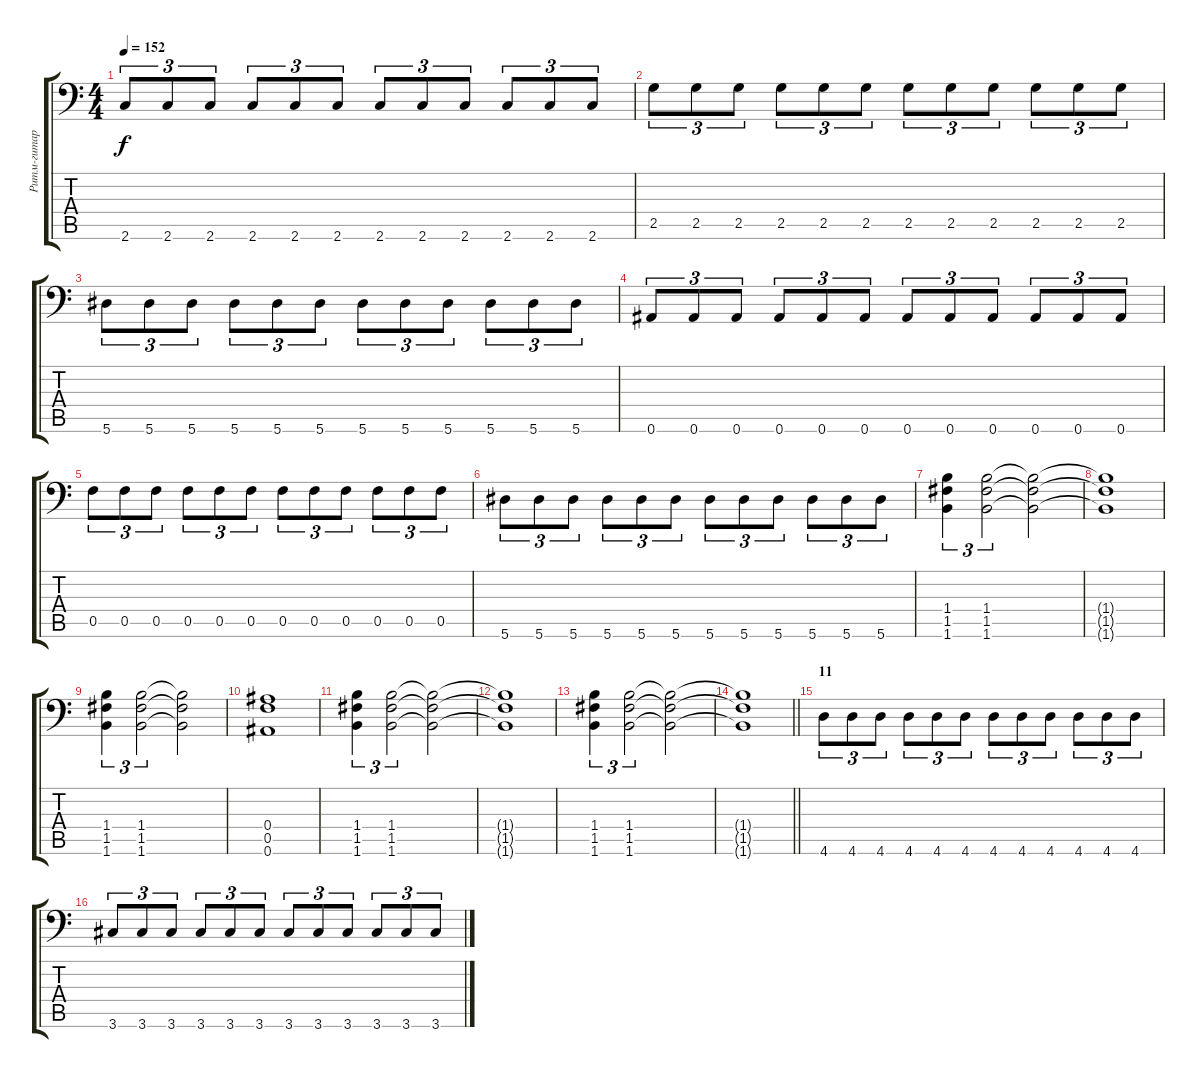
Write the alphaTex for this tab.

\track ("Ритм-гитара" "Ритм-гитар") {instrument overdrivenguitar}
\staff {score tabs}
\tuning (C4 G3 Eb3 Bb2 F2 Bb1) {hide}
\ts (4 4)
\tempo 152
\clef f4
\ks c
2.6.8{tu (3 2) dy f} 2.6.8{tu (3 2)} 2.6.8{tu (3 2)} 2.6.8{tu (3 2)} 2.6.8{tu (3 2)} 2.6.8{tu (3 2)} 2.6.8{tu (3 2)} 2.6.8{tu (3 2)} 2.6.8{tu (3 2)} 2.6.8{tu (3 2)} 2.6.8{tu (3 2)} 2.6.8{tu (3 2)} |
2.5.8{tu (3 2)} 2.5.8{tu (3 2)} 2.5.8{tu (3 2)} 2.5.8{tu (3 2)} 2.5.8{tu (3 2)} 2.5.8{tu (3 2)} 2.5.8{tu (3 2)} 2.5.8{tu (3 2)} 2.5.8{tu (3 2)} 2.5.8{tu (3 2)} 2.5.8{tu (3 2)} 2.5.8{tu (3 2)} |
5.6.8{tu (3 2)} 5.6.8{tu (3 2)} 5.6.8{tu (3 2)} 5.6.8{tu (3 2)} 5.6.8{tu (3 2)} 5.6.8{tu (3 2)} 5.6.8{tu (3 2)} 5.6.8{tu (3 2)} 5.6.8{tu (3 2)} 5.6.8{tu (3 2)} 5.6.8{tu (3 2)} 5.6.8{tu (3 2)} |
0.6.8{tu (3 2)} 0.6.8{tu (3 2)} 0.6.8{tu (3 2)} 0.6.8{tu (3 2)} 0.6.8{tu (3 2)} 0.6.8{tu (3 2)} 0.6.8{tu (3 2)} 0.6.8{tu (3 2)} 0.6.8{tu (3 2)} 0.6.8{tu (3 2)} 0.6.8{tu (3 2)} 0.6.8{tu (3 2)} |
0.5.8{tu (3 2)} 0.5.8{tu (3 2)} 0.5.8{tu (3 2)} 0.5.8{tu (3 2)} 0.5.8{tu (3 2)} 0.5.8{tu (3 2)} 0.5.8{tu (3 2)} 0.5.8{tu (3 2)} 0.5.8{tu (3 2)} 0.5.8{tu (3 2)} 0.5.8{tu (3 2)} 0.5.8{tu (3 2)} |
5.6.8{tu (3 2)} 5.6.8{tu (3 2)} 5.6.8{tu (3 2)} 5.6.8{tu (3 2)} 5.6.8{tu (3 2)} 5.6.8{tu (3 2)} 5.6.8{tu (3 2)} 5.6.8{tu (3 2)} 5.6.8{tu (3 2)} 5.6.8{tu (3 2)} 5.6.8{tu (3 2)} 5.6.8{tu (3 2)} |
(1.4 1.5 1.6).4{tu (3 2)} (1.4 1.5 1.6).2{tu (3 2)} (1.4{t} 1.5{t} 1.6{t}).2 |
(1.4{t} 1.5{t} 1.6{t}).1 |
(1.4 1.5 1.6).4{tu (3 2)} (1.4 1.5 1.6).2{tu (3 2)} (1.4{t} 1.5{t} 1.6{t}).2 |
(0.4 0.5 0.6).1 |
(1.4 1.5 1.6).4{tu (3 2)} (1.4 1.5 1.6).2{tu (3 2)} (1.4{t} 1.5{t} 1.6{t}).2 |
(1.4{t} 1.5{t} 1.6{t}).1 |
(1.4 1.5 1.6).4{tu (3 2)} (1.4 1.5 1.6).2{tu (3 2)} (1.4{t} 1.5{t} 1.6{t}).2 |
\barLineRight lightlight
(1.4{t} 1.5{t} 1.6{t}).1 |
\section ("" "11")
4.6.8{tu (3 2)} 4.6.8{tu (3 2)} 4.6.8{tu (3 2)} 4.6.8{tu (3 2)} 4.6.8{tu (3 2)} 4.6.8{tu (3 2)} 4.6.8{tu (3 2)} 4.6.8{tu (3 2)} 4.6.8{tu (3 2)} 4.6.8{tu (3 2)} 4.6.8{tu (3 2)} 4.6.8{tu (3 2)} |
3.6.8{tu (3 2)} 3.6.8{tu (3 2)} 3.6.8{tu (3 2)} 3.6.8{tu (3 2)} 3.6.8{tu (3 2)} 3.6.8{tu (3 2)} 3.6.8{tu (3 2)} 3.6.8{tu (3 2)} 3.6.8{tu (3 2)} 3.6.8{tu (3 2)} 3.6.8{tu (3 2)} 3.6.8{tu (3 2)}
